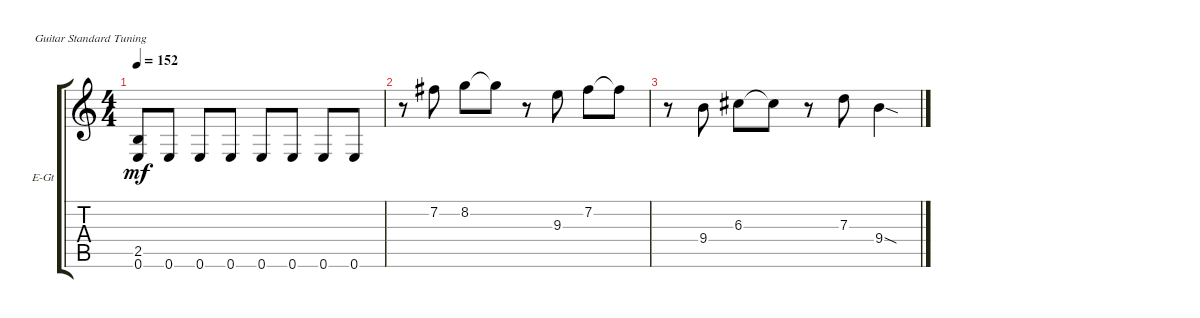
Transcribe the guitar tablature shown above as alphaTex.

\defaultSystemsLayout 4
\bracketExtendMode groupsimilarinstruments
\firstSystemTrackNameOrientation horizontal
\otherSystemsTrackNameOrientation horizontal
\track ("Electric Guitar" "E-Gt") {instrument distortionguitar}
\staff {score tabs}
\tuning (E4 B3 G3 D3 A2 E2)
\ts (4 4)
\tempo 152
\clef g2
\ks c
(2.5{t} 0.6{t}).8{dy mf} 0.6.8 0.6.8 0.6.8 0.6.8 0.6.8 0.6.8 0.6.8 |
r.8 7.2.8 8.2.8 8.2{t}.8 r.8 9.3.8 7.2.8 7.2{t}.8 |
r.8 9.4.8 6.3.8 6.3{t}.8 r.8 7.3.8 9.4{sod}.4
